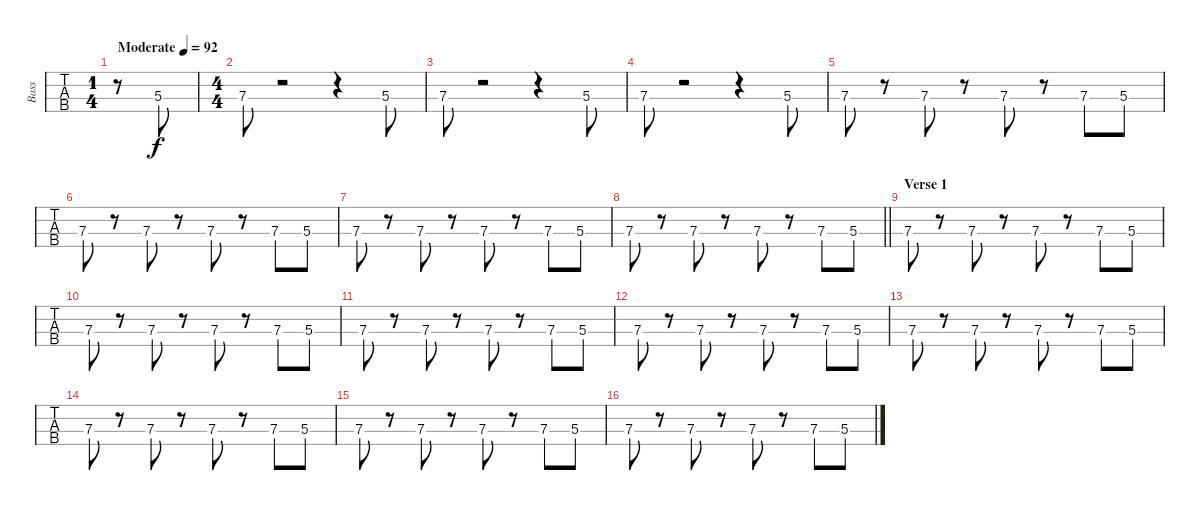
\track ("Bass" "Bass") {instrument electricbassfinger}
\staff {tabs}
\tuning (G2 D2 A1 E1) {hide}
\ts (1 4)
\tempo (92 "Moderate")
\clef f4
\ks c
r.8{dy f instrument electricbassfinger} 5.3.8 |
\ts (4 4)
7.3.8 r.2 r.4 5.3.8 |
7.3.8 r.2 r.4 5.3.8 |
7.3.8 r.2 r.4 5.3.8 |
7.3.8 r.8 7.3.8 r.8 7.3.8 r.8 7.3.8 5.3.8 |
7.3.8 r.8 7.3.8 r.8 7.3.8 r.8 7.3.8 5.3.8 |
7.3.8 r.8 7.3.8 r.8 7.3.8 r.8 7.3.8 5.3.8 |
\barLineRight lightlight
7.3.8 r.8 7.3.8 r.8 7.3.8 r.8 7.3.8 5.3.8 |
\section ("" "Verse 1")
7.3.8 r.8 7.3.8 r.8 7.3.8 r.8 7.3.8 5.3.8 |
7.3.8 r.8 7.3.8 r.8 7.3.8 r.8 7.3.8 5.3.8 |
7.3.8 r.8 7.3.8 r.8 7.3.8 r.8 7.3.8 5.3.8 |
7.3.8 r.8 7.3.8 r.8 7.3.8 r.8 7.3.8 5.3.8 |
7.3.8 r.8 7.3.8 r.8 7.3.8 r.8 7.3.8 5.3.8 |
7.3.8 r.8 7.3.8 r.8 7.3.8 r.8 7.3.8 5.3.8 |
7.3.8 r.8 7.3.8 r.8 7.3.8 r.8 7.3.8 5.3.8 |
7.3.8 r.8 7.3.8 r.8 7.3.8 r.8 7.3.8 5.3.8
